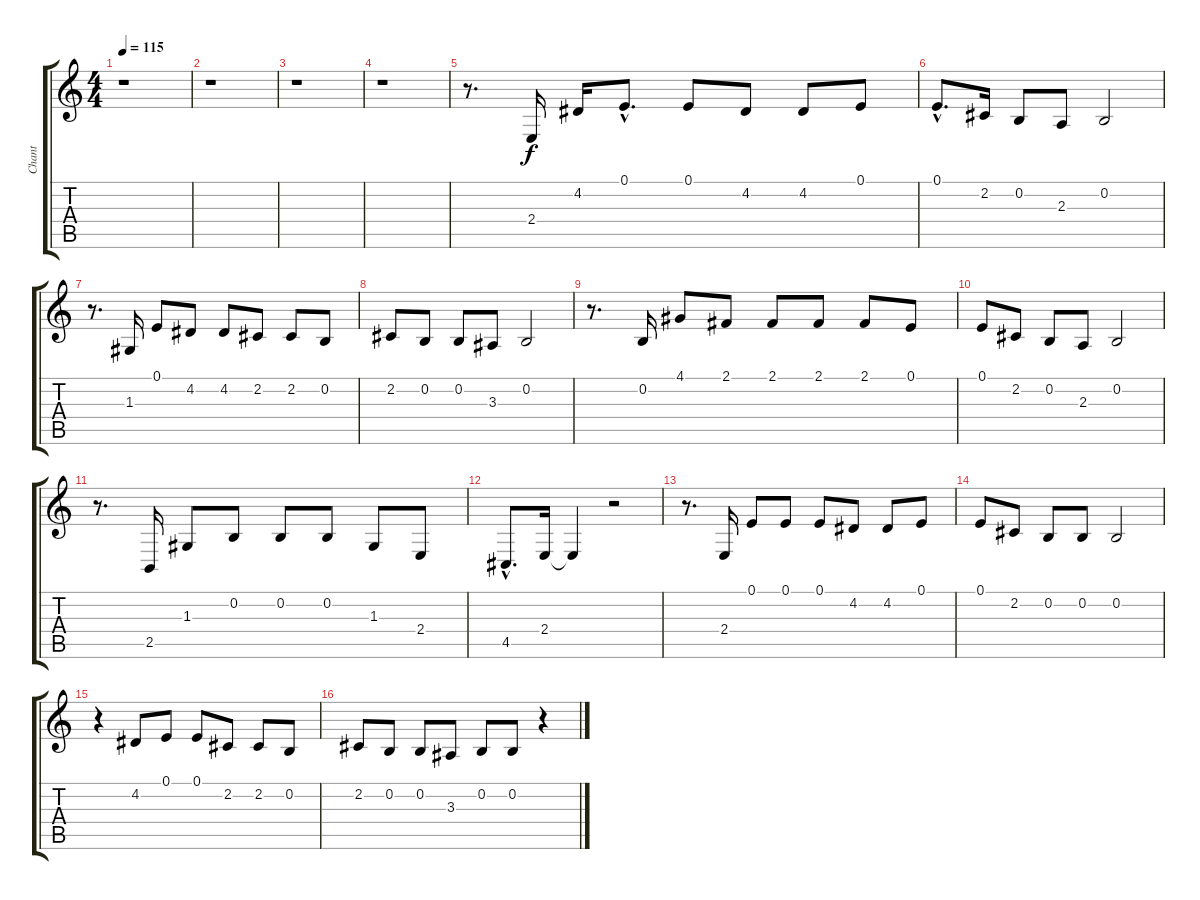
\track ("Chant" "Chant") {instrument altosax}
\staff {score tabs}
\tuning (E4 B3 G3 D3 A2 E2) {hide}
\ts (4 4)
\tempo 115
\clef g2
\ks c
r.1{dy f} |
r.1 |
r.1 |
r.1 |
r.8{d} 2.4.16 4.2.16 0.1{hac}.8{d} 0.1.8 4.2.8 4.2.8 0.1.8 |
0.1{hac}.8{d} 2.2.16 0.2.8 2.3.8 0.2.2 |
r.8{d} 1.3.16 0.1.8 4.2.8 4.2.8 2.2.8 2.2.8 0.2.8 |
2.2.8 0.2.8 0.2.8 3.3.8 0.2.2 |
r.8{d} 0.2.16 4.1.8 2.1.8 2.1.8 2.1.8 2.1.8 0.1.8 |
0.1.8 2.2.8 0.2.8 2.3.8 0.2.2 |
r.8{d} 2.5.16 1.3.8 0.2.8 0.2.8 0.2.8 1.3.8 2.4.8 |
4.5{hac}.8{d} 2.4.16 2.4{t}.4 r.2 |
r.8{d} 2.4.16 0.1.8 0.1.8 0.1.8 4.2.8 4.2.8 0.1.8 |
0.1.8 2.2.8 0.2.8 0.2.8 0.2.2 |
r.4 4.2.8 0.1.8 0.1.8 2.2.8 2.2.8 0.2.8 |
2.2.8 0.2.8 0.2.8 3.3.8 0.2.8 0.2.8 r.4
